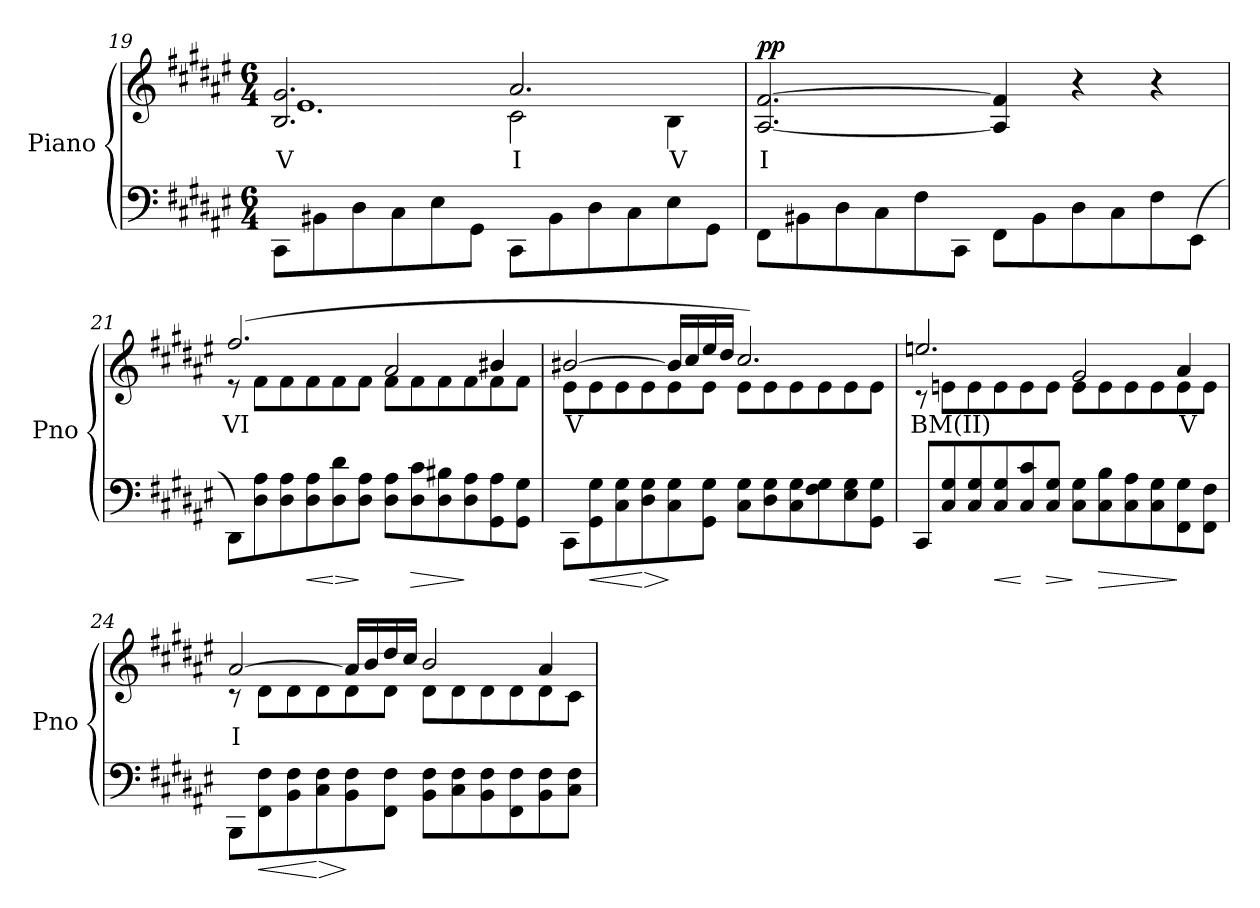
**kern	**dynam	**kern	**text	**dynam
*part2	*part2	*part1	*part1	*part1
*staff2	*staff2	*staff1	*staff1	*staff1
*I"Piano	*	*I"Piano	*	*
*I'Pno	*	*I'Pno	*	*
!!LO:LB:g=z
*clefF4	*	*clefG2	*	*
*k[f#c#g#d#a#e#]	*	*k[f#c#g#d#a#e#]	*	*
*M6/4	*	*M6/4	*	*
=19	=19	=19	=19	=19
*^	*	*	*	*
!	!	!	!	!LO:LY:b	!
*	*	*	*^	*	*
*	*	*	*	*^	*	*
2.ryy	8CC#\L	.	2.B/ 2.g#/	1.e#	2.ryy	V	.
.	8BB#X\	.	.	.	.	.	.
.	8D#\	.	.	.	.	.	.
.	8C#\	.	.	.	.	.	.
.	8E#\	.	.	.	.	.	.
.	8GG#\J	.	.	.	.	.	.
!	!	!	!	!	!	!LO:LY:b	!
2.ryy	8CC#\L	.	2.a#/	.	2c#\	I	.
.	8BB#\	.	.	.	.	.	.
.	8D#\	.	.	.	.	.	.
.	8C#\	.	.	.	.	.	.
!	!	!	!	!	!	!LO:LY:b	!
.	8E#\	.	.	.	4B\	V	.
.	8GG#\J	.	.	.	.	.	.
*v	*v	*	*	*	*	*	*
*	*	*v	*v	*v	*	*
=20	=20	=20	=20	=20
*^	*	*	*	*
!	!	!	!	!LO:LY:b	!LO:DY:b
*v	*v	*	*	*	*
8FF#\L	.	[2.A#/ [2.f#/	I	pp
8BB#X\	.	.	.	.
8D#\	.	.	.	.
8C#\	.	.	.	.
8F#\	.	.	.	.
8CC#\J	.	.	.	.
8FF#\L	.	4A#/] 4f#/]	.	.
8BB#\	.	.	.	.
8D#\	.	4r	.	.
8C#\	.	.	.	.
8F#\	.	4r	.	.
(>8EE#\J	.	.	.	.
=21	=21	=21	=21	=21
!	!	!LO:TX:a:B:t=Più lento	!	!
!	!	!	!LO:LY:b	!
*	*	*^	*	*
8DD#\L)	.	(>2.ff#/	8r	VI	.
8D#\ 8A#\	.	.	8f#\L	.	.
8D#\ 8A#\	.	.	8f#\	.	.
!	!LO:HP:b	!	!	!	!
8D#\ 8A#\	<	.	8f#\	.	.
!	!LO:HP:n=1:b	!	!	!	!
8D#\ 8d#\	[ >	.	8f#\	.	.
8D#\ 8A#\J	]	.	8f#\J	.	.
8D#\ 8A#\L	.	2a#/	8f#\L	.	.
!	!LO:HP:b	!	!	!	!
8D#\ 8c#\	>	.	8f#\	.	.
8D#\ 8B#X\	.	.	8f#\	.	.
8D#\ 8A#\	]	.	8f#\	.	.
8GG#\ 8A#\	.	4b#X/	8f#\	.	.
8GG#\ 8G#\J	.	.	8f#\J	.	.
!!LO:LB:g=z	!!
=22	=22	=22	=22	=22	=22
!	!	!	!	!LO:LY:b	!
8CC#\L	.	[2b#X/	8e#\L	V	.
!	!LO:HP:b	!	!	!	!
8GG#\ 8G#\	<	.	8e#\	.	.
8C#\ 8G#\	.	.	8e#\	.	.
!	!LO:HP:n=1:b	!	!	!	!
8D#\ 8G#\	[ >	.	8e#\	.	.
8C#\ 8G#\	]	16b#/LL]	8e#\	.	.
.	.	16cc#/	.	.	.
8GG#\ 8G#\J	.	16ee#/	8e#\J	.	.
.	.	16dd#/JJ	.	.	.
8C#\ 8G#\L	.	2.cc#/)	8e#\L	.	.
8D#\ 8G#\	.	.	8e#\	.	.
8C#\ 8G#\	.	.	8e#\	.	.
8F#\ 8G#\	.	.	8e#\	.	.
8E#\ 8G#\	.	.	8e#\	.	.
8GG#\ 8G#\J	.	.	8e#\J	.	.
=23	=23	=23	=23	=23	=23
!	!	!	!	!LO:LY:b	!
8CC#/L	.	2.een/	8r	BM(II)	.
8C#/ 8G#/	.	.	8en\L	.	.
8C#/ 8G#/	.	.	8e\	.	.
!	!LO:HP:b	!	!	!	!
8C#/ 8G#/	<	.	8e\	.	.
8C#/ 8c#/	[	.	8e\	.	.
!	!LO:HP:b	!	!	!	!
8C#/ 8G#/J	>	.	8e\J	.	.
8C#\ 8G#\L	]	2g#/	8e\L	.	.
!	!LO:HP:b	!	!	!	!
8C#\ 8B\	>	.	8e\	.	.
8C#\ 8A#\	.	.	8e\	.	.
8C#\ 8G#\	.	.	8e\	.	.
!	!	!	!	!LO:LY:b	!
8FF#\ 8G#\	]	4a#/	8e\	V	.
8FF#\ 8F#\J	.	.	8e\J	.	.
=24	=24	=24	=24	=24	=24
!	!	!	!	!LO:LY:b	!
8BBB\L	.	[2a#/	8r	I	.
!	!LO:HP:b	!	!	!	!
8FF#\ 8F#\	<	.	8d#\L	.	.
8BB\ 8F#\	.	.	8d#\	.	.
!	!LO:HP:n=1:b	!	!	!	!
8C#\ 8F#\	[ >	.	8d#\	.	.
8BB\ 8F#\	]	16a#/LL]	8d#\	.	.
.	.	16b/	.	.	.
8FF#\ 8F#\J	.	16dd#/	8d#\J	.	.
.	.	16cc#/JJ	.	.	.
8BB\ 8F#\L	.	2b/	8d#\L	.	.
8C#\ 8F#\	.	.	8d#\	.	.
8BB\ 8F#\	.	.	8d#\	.	.
8FF#\ 8F#\	.	.	8d#\	.	.
8BB\ 8F#\	.	4a#/	8d#\	.	.
8C#\ 8F#\J	.	.	8c#\J	.	.
*	*	*v	*v	*	*
=	=	=	=	=
*-	*-	*-	*-	*-
